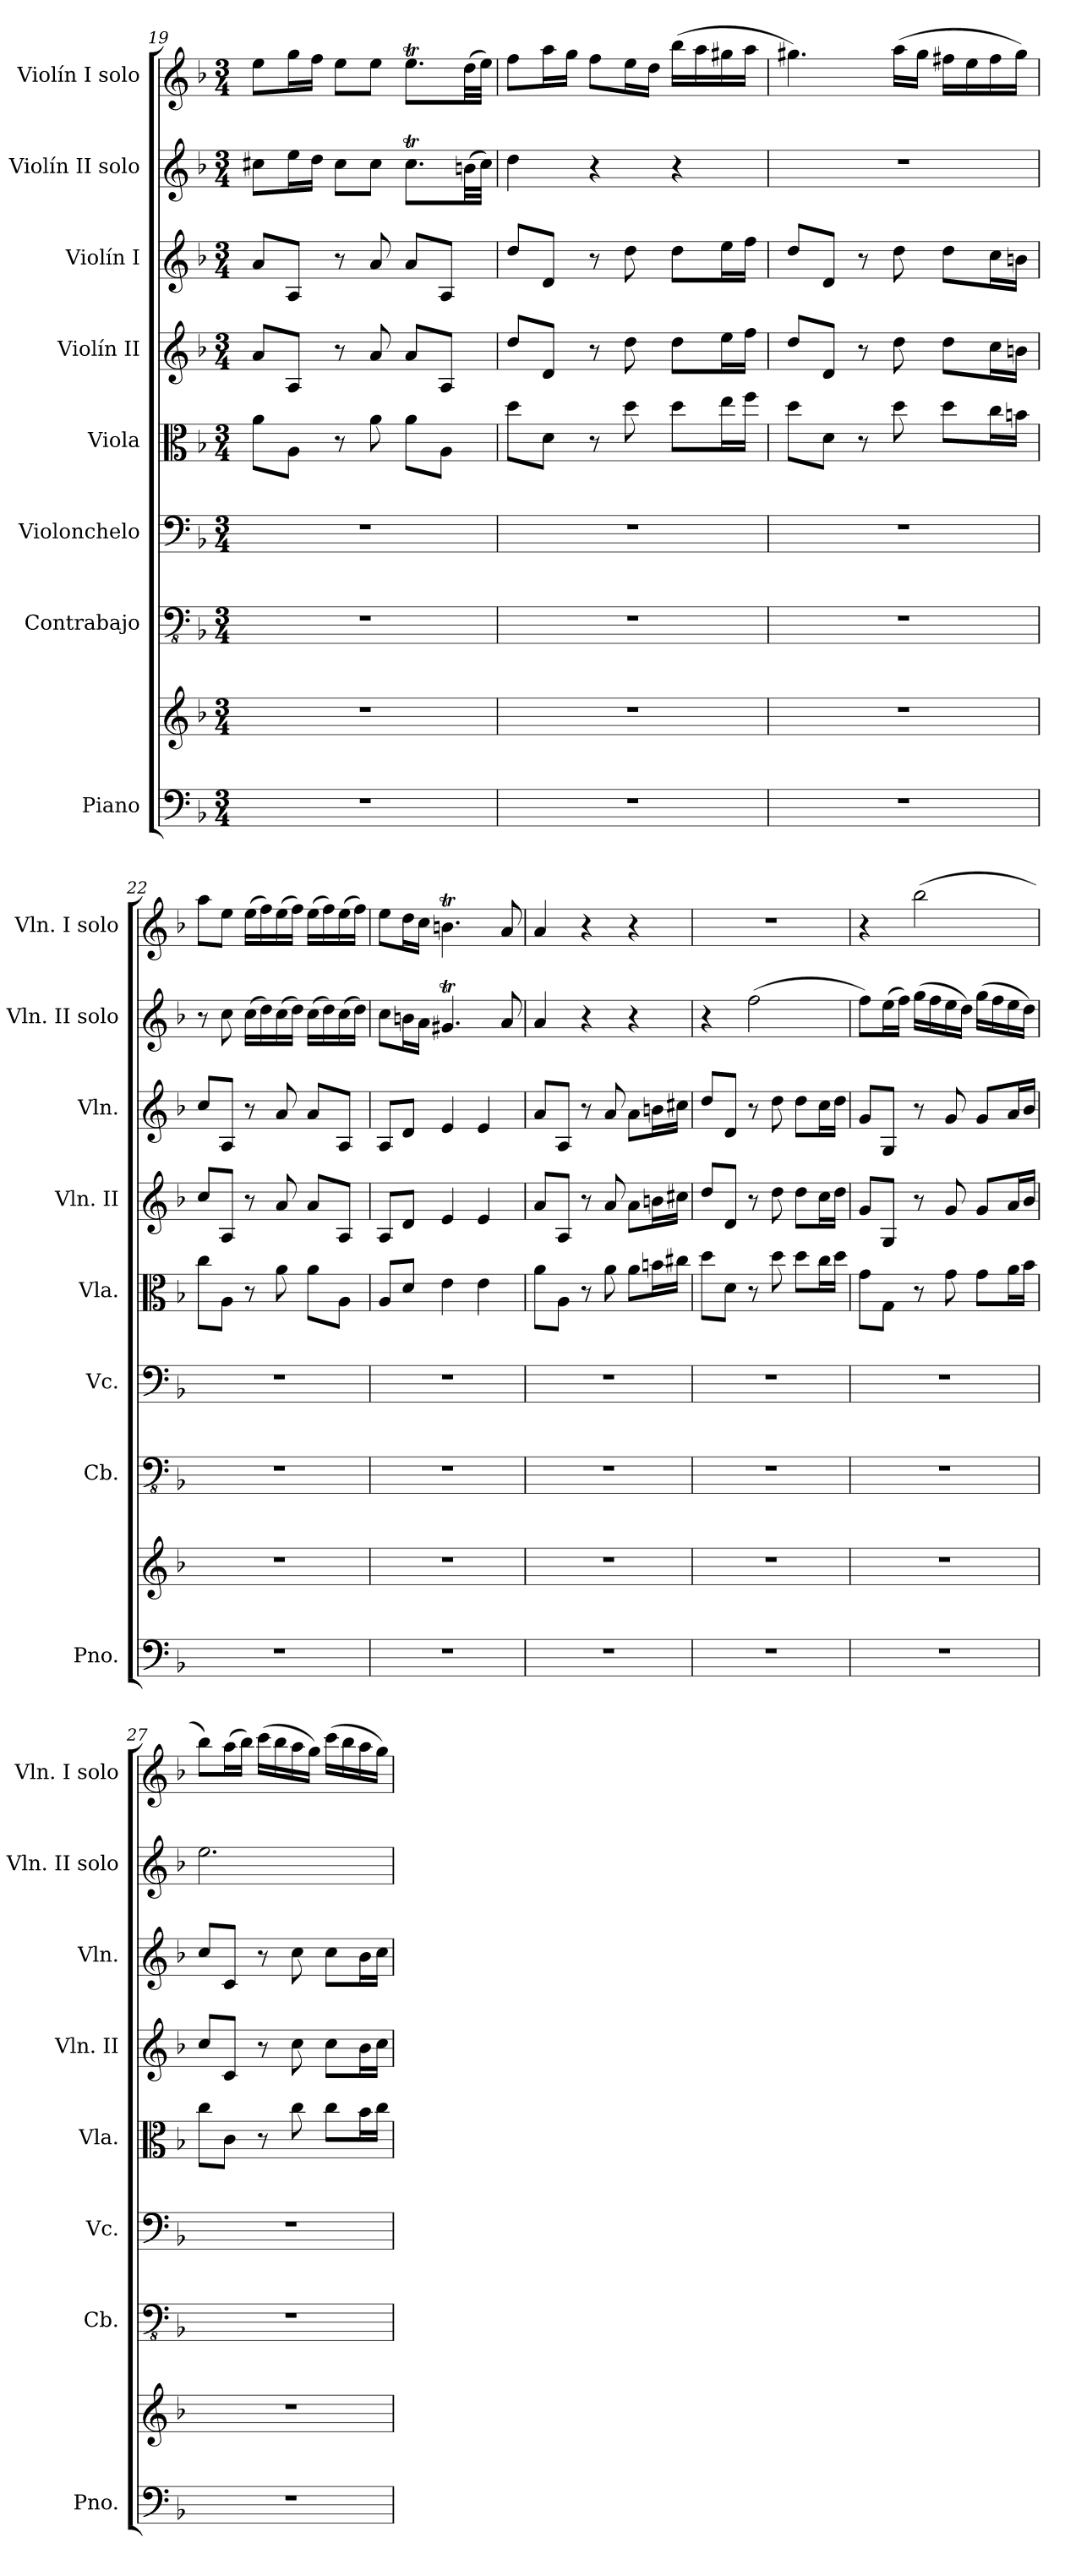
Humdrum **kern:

**kern	**kern	**kern	**kern	**kern	**kern	**kern	**kern	**kern
*part8	*part8	*part7	*part6	*part5	*part4	*part3	*part2	*part1
*staff9	*staff8	*staff7	*staff6	*staff5	*staff4	*staff3	*staff2	*staff1
*I"Piano	*	*I"Contrabajo	*I"Violonchelo	*I"Viola	*I"Violín II	*I"Violín I	*I"Violín II solo	*I"Violín I solo
*I'Pno.	*	*I'Cb.	*I'Vc.	*I'Vla.	*I'Vln. II	*I'Vln.	*I'Vln. II solo	*I'Vln. I solo
*clefF4	*clefG2	*clefFv4	*clefF4	*clefC3	*clefG2	*clefG2	*clefG2	*clefG2
*	*	*ITrd7c12	*	*	*	*	*	*
*k[b-]	*k[b-]	*k[b-]	*k[b-]	*k[b-]	*k[b-]	*k[b-]	*k[b-]	*k[b-]
*M3/4	*M3/4	*M3/4	*M3/4	*M3/4	*M3/4	*M3/4	*M3/4	*M3/4
=19	=19	=19	=19	=19	=19	=19	=19	=19
2.r	2.r	2.r	2.r	8a\L	8a/L	8a/L	8cc#X\L	8ee\L
.	.	.	.	8A\J	8A/J	8A/J	16ee\L	16gg\L
.	.	.	.	.	.	.	16dd\JJ	16ff\JJ
.	.	.	.	8r	8r	8r	8cc#\L	8ee\L
.	.	.	.	8a\	8a/	8a/	8cc#\J	8ee\J
.	.	.	.	8a\L	8a/L	8a/L	8.cc#t\L	8.eet\L
.	.	.	.	8A\J	8A/J	8A/J	.	.
.	.	.	.	.	.	.	(>32bn\LL	(>32dd\LL
.	.	.	.	.	.	.	32cc#\JJJ)	32ee\JJJ)
=20	=20	=20	=20	=20	=20	=20	=20	=20
2.r	2.r	2.r	2.r	8dd\L	8dd/L	8dd/L	4dd\	8ff\L
.	.	.	.	8d\J	8d/J	8d/J	.	16aa\L
.	.	.	.	.	.	.	.	16gg\JJ
.	.	.	.	8r	8r	8r	4r	8ff\L
.	.	.	.	8dd\	8dd\	8dd\	.	16ee\L
.	.	.	.	.	.	.	.	16dd\JJ
.	.	.	.	8dd\L	8dd\L	8dd\L	4r	(>16bb-\LL
.	.	.	.	.	.	.	.	16aa\
.	.	.	.	16ee\L	16ee\L	16ee\L	.	16gg#X\
.	.	.	.	16ff\JJ	16ff\JJ	16ff\JJ	.	16aa\JJ
!!LO:LB:g=z
=21	=21	=21	=21	=21	=21	=21	=21	=21
2.r	2.r	2.r	2.r	8dd\L	8dd/L	8dd/L	2.r	4.gg#X\)
.	.	.	.	8d\J	8d/J	8d/J	.	.
.	.	.	.	8r	8r	8r	.	.
.	.	.	.	8dd\	8dd\	8dd\	.	(>16aa\LL
.	.	.	.	.	.	.	.	16gg#\JJ
.	.	.	.	8dd\L	8dd\L	8dd\L	.	16ff#X\LL
.	.	.	.	.	.	.	.	16ee\
.	.	.	.	16cc\L	16cc\L	16cc\L	.	16ff#\
.	.	.	.	16bn\JJ	16bn\JJ	16bn\JJ	.	16gg#\JJ)
=22	=22	=22	=22	=22	=22	=22	=22	=22
2.r	2.r	2.r	2.r	8cc\L	8cc/L	8cc/L	8r	8aa\L
.	.	.	.	8A\J	8A/J	8A/J	8cc\	8ee\J
.	.	.	.	8r	8r	8r	(>16cc\LL	(>16ee\LL
.	.	.	.	.	.	.	16dd\)	16ff\)
.	.	.	.	8a\	8a/	8a/	(>16cc\	(>16ee\
.	.	.	.	.	.	.	16dd\JJ)	16ff\JJ)
.	.	.	.	8a\L	8a/L	8a/L	(>16cc\LL	(>16ee\LL
.	.	.	.	.	.	.	16dd\)	16ff\)
.	.	.	.	8A\J	8A/J	8A/J	(>16cc\	(>16ee\
.	.	.	.	.	.	.	16dd\JJ)	16ff\JJ)
=23	=23	=23	=23	=23	=23	=23	=23	=23
2.r	2.r	2.r	2.r	8A/L	8A/L	8A/L	8cc\L	8ee\L
.	.	.	.	8d/J	8d/J	8d/J	16bn\L	16dd\L
.	.	.	.	.	.	.	16a\JJ	16cc\JJ
.	.	.	.	4e\	4e/	4e/	4.g#Xt/	4.bnt\
.	.	.	.	4e\	4e/	4e/	.	.
.	.	.	.	.	.	.	8a/	8a/
=24	=24	=24	=24	=24	=24	=24	=24	=24
2.r	2.r	2.r	2.r	8a\L	8a/L	8a/L	4a/	4a/
.	.	.	.	8A\J	8A/J	8A/J	.	.
.	.	.	.	8r	8r	8r	4r	4r
.	.	.	.	8a\	8a/	8a/	.	.
.	.	.	.	8a\L	8a\L	8a\L	4r	4r
.	.	.	.	16bn\L	16bn\L	16bn\L	.	.
.	.	.	.	16cc#X\JJ	16cc#X\JJ	16cc#X\JJ	.	.
!!LO:PB:g=z
=25	=25	=25	=25	=25	=25	=25	=25	=25
2.r	2.r	2.r	2.r	8dd\L	8dd/L	8dd/L	4r	2.r
.	.	.	.	8d\J	8d/J	8d/J	.	.
.	.	.	.	8r	8r	8r	(>2ff\	.
.	.	.	.	8dd\	8dd\	8dd\	.	.
.	.	.	.	8dd\L	8dd\L	8dd\L	.	.
.	.	.	.	16cc\L	16cc\L	16cc\L	.	.
.	.	.	.	16dd\JJ	16dd\JJ	16dd\JJ	.	.
=26	=26	=26	=26	=26	=26	=26	=26	=26
2.r	2.r	2.r	2.r	8g\L	8g/L	8g/L	8ff\L)	4r
.	.	.	.	8G\J	8G/J	8G/J	(>16ee\L	.
.	.	.	.	.	.	.	16ff\JJ)	.
.	.	.	.	8r	8r	8r	(>16gg\LL	(>2bb-\
.	.	.	.	.	.	.	16ff\	.
.	.	.	.	8g\	8g/	8g/	16ee\	.
.	.	.	.	.	.	.	16dd\JJ)	.
.	.	.	.	8g\L	8g/L	8g/L	(>16gg\LL	.
.	.	.	.	.	.	.	16ff\	.
.	.	.	.	16a\L	16a/L	16a/L	16ee\	.
.	.	.	.	16b-\JJ	16b-/JJ	16b-/JJ	16dd\JJ)	.
=27	=27	=27	=27	=27	=27	=27	=27	=27
2.r	2.r	2.r	2.r	8cc\L	8cc/L	8cc/L	2.ee\	8bb-\L)
.	.	.	.	8c\J	8c/J	8c/J	.	(>16aa\L
.	.	.	.	.	.	.	.	16bb-\JJ)
.	.	.	.	8r	8r	8r	.	(>16ccc\LL
.	.	.	.	.	.	.	.	16bb-\
.	.	.	.	8cc\	8cc\	8cc\	.	16aa\
.	.	.	.	.	.	.	.	16gg\JJ)
.	.	.	.	8cc\L	8cc\L	8cc\L	.	(>16ccc\LL
.	.	.	.	.	.	.	.	16bb-\
.	.	.	.	16b-\L	16b-\L	16b-\L	.	16aa\
.	.	.	.	16cc\JJ	16cc\JJ	16cc\JJ	.	16gg\JJ)
=	=	=	=	=	=	=	=	=
*-	*-	*-	*-	*-	*-	*-	*-	*-
